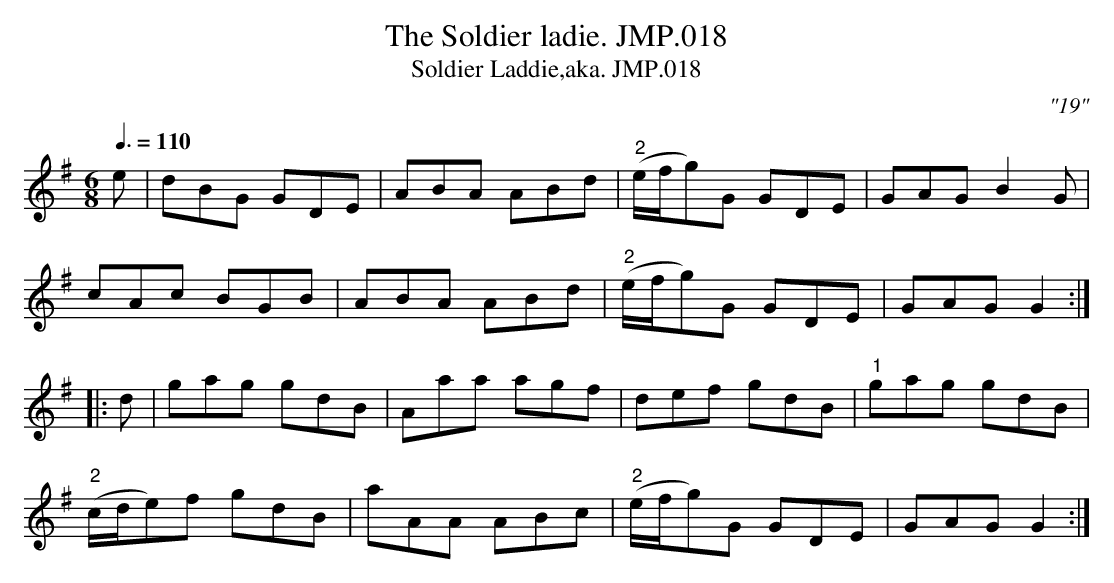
X:1
T:Soldier ladie. JMP.018, The
T:Soldier Laddie,aka. JMP.018
M:6/8
L:1/8
Q:3/8=110
C:"19"
K:G major
e | dBG GDE | ABA ABd |"2" (e/f/g)G GDE | GAG B2 G |
cAc BGB | ABA ABd | "2"(e/f/g)G GDE |  GAG G2 :|
|:d| gag gdB | Aaa agf | def gdB |"1" gag gdB |
"2" (c/d/e)f gdB |  aAA ABc |\
"2"(e/f/g)G GDE |  GAG G2 :|
